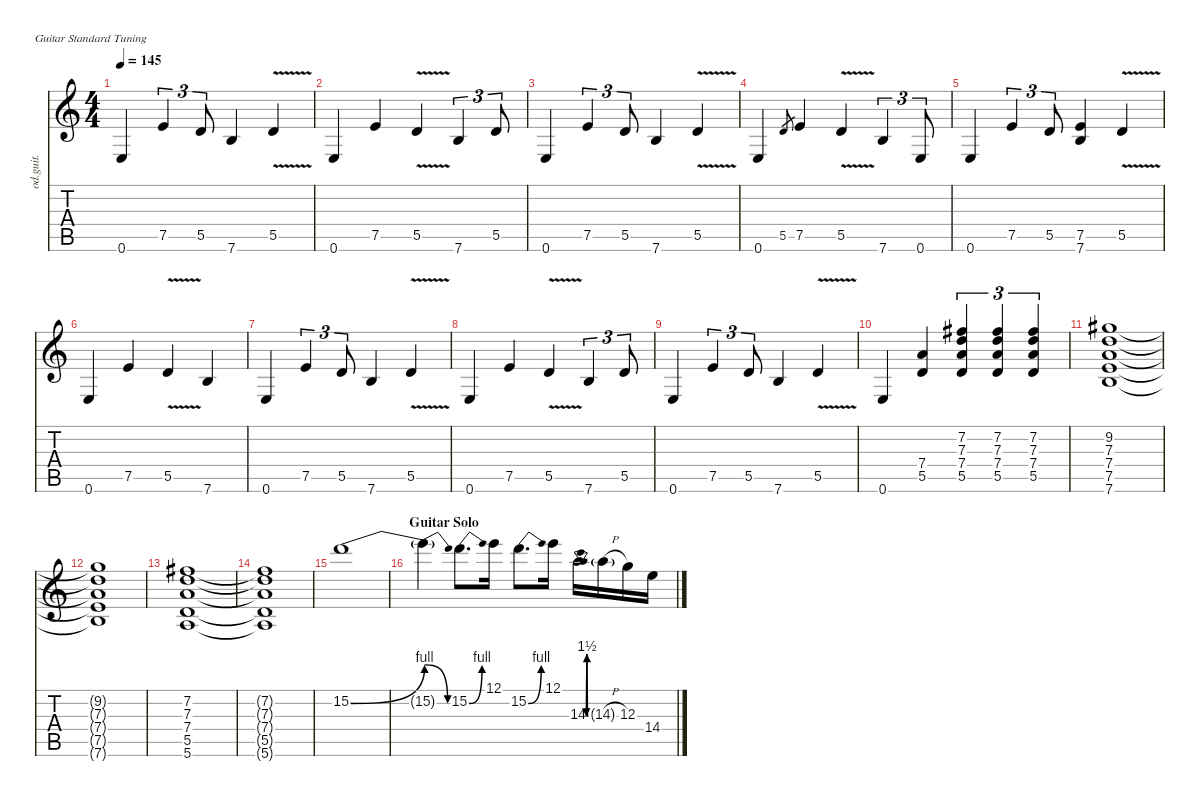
\defaultSystemsLayout 4
\hideDynamics
\bracketExtendMode nobrackets
\otherSystemsTrackNameOrientation horizontal
\track ("Guitar (Page)" "od.guit.") {instrument overdrivenguitar}
\staff {score tabs}
\tuning (E4 B3 G3 D3 A2 E2)
\ts (4 4)
\tempo 145
\clef g2
\ks c
0.6.4{dy f beam Up} 7.5.4{tu (3 2) beam Up} 5.5.8{tu (3 2) beam Up} 7.6.4{beam Up} 5.5{v}.4{beam Up} |
0.6.4{beam Up} 7.5.4{beam Up} 5.5{v}.4{beam Up} 7.6.4{tu (3 2) beam Up} 5.5.8{tu (3 2) beam Up} |
0.6.4{beam Up} 7.5.4{tu (3 2) beam Up} 5.5.8{tu (3 2) beam Up} 7.6.4{beam Up} 5.5{v}.4{beam Up} |
0.6.4{beam Up} 5.5.8{gr dy mf beam Up} 7.5.4{dy f beam Up} 5.5{v}.4{beam Up} 7.6.4{tu (3 2) beam Up} 0.6.8{tu (3 2) beam Up} |
0.6.4{beam Up} 7.5.4{tu (3 2) beam Up} 5.5.8{tu (3 2) beam Up} (7.5 7.6).4{beam Up} 5.5{v}.4{beam Up} |
0.6.4{beam Up} 7.5.4{beam Up} 5.5{v}.4{beam Up} 7.6.4{beam Up} |
0.6.4{beam Up} 7.5.4{tu (3 2) beam Up} 5.5.8{tu (3 2) beam Up} 7.6.4{beam Up} 5.5{v}.4{beam Up} |
0.6.4{beam Up} 7.5.4{beam Up} 5.5{v}.4{beam Up} 7.6.4{tu (3 2) beam Up} 5.5.8{tu (3 2) beam Up} |
0.6.4{beam Up} 7.5.4{tu (3 2) beam Up} 5.5.8{tu (3 2) beam Up} 7.6.4{beam Up} 5.5{v}.4{beam Up} |
0.6.4{beam Up} (7.4 5.5).4{beam Up} (7.2{acc #} 7.3 7.4 5.5).4{tu (3 2) beam Up} (7.2{acc #} 7.3 7.4 5.5).4{tu (3 2) beam Up} (7.2{acc #} 7.3 7.4 5.5).4{tu (3 2) beam Up} |
(9.2{acc #} 7.3 7.4 7.5 7.6).1{beam Up} |
(9.2{t acc #} 7.3{t} 7.4{t} 7.5{t} 7.6{t}).1{beam Up} |
(7.2{acc #} 7.3 7.4 5.5 5.6).1{beam Up} |
(7.2{t acc #} 7.3{t} 7.4{t} 5.5{t} 5.6{t}).1{beam Up} |
15.2{be (bend 0 0 60 4)}.1{beam Down} |
\section ("" "Guitar Solo")
15.2{be (release 0 4 60 0) t}.4{beam Down} 15.2{be (bend 0 0 30 4)}.8{d beam Down} 12.1.16{beam Down} 15.2{be (bend 0 0 30 4)}.8{d beam Down} 12.1.16{beam Down} 14.3{be (bendrelease 0 0 15 6 30 6 45 0)}.16{beam Down} 14.3{h g}.16{beam Down} 12.3.16{beam Down} 14.4.16{beam Down}
